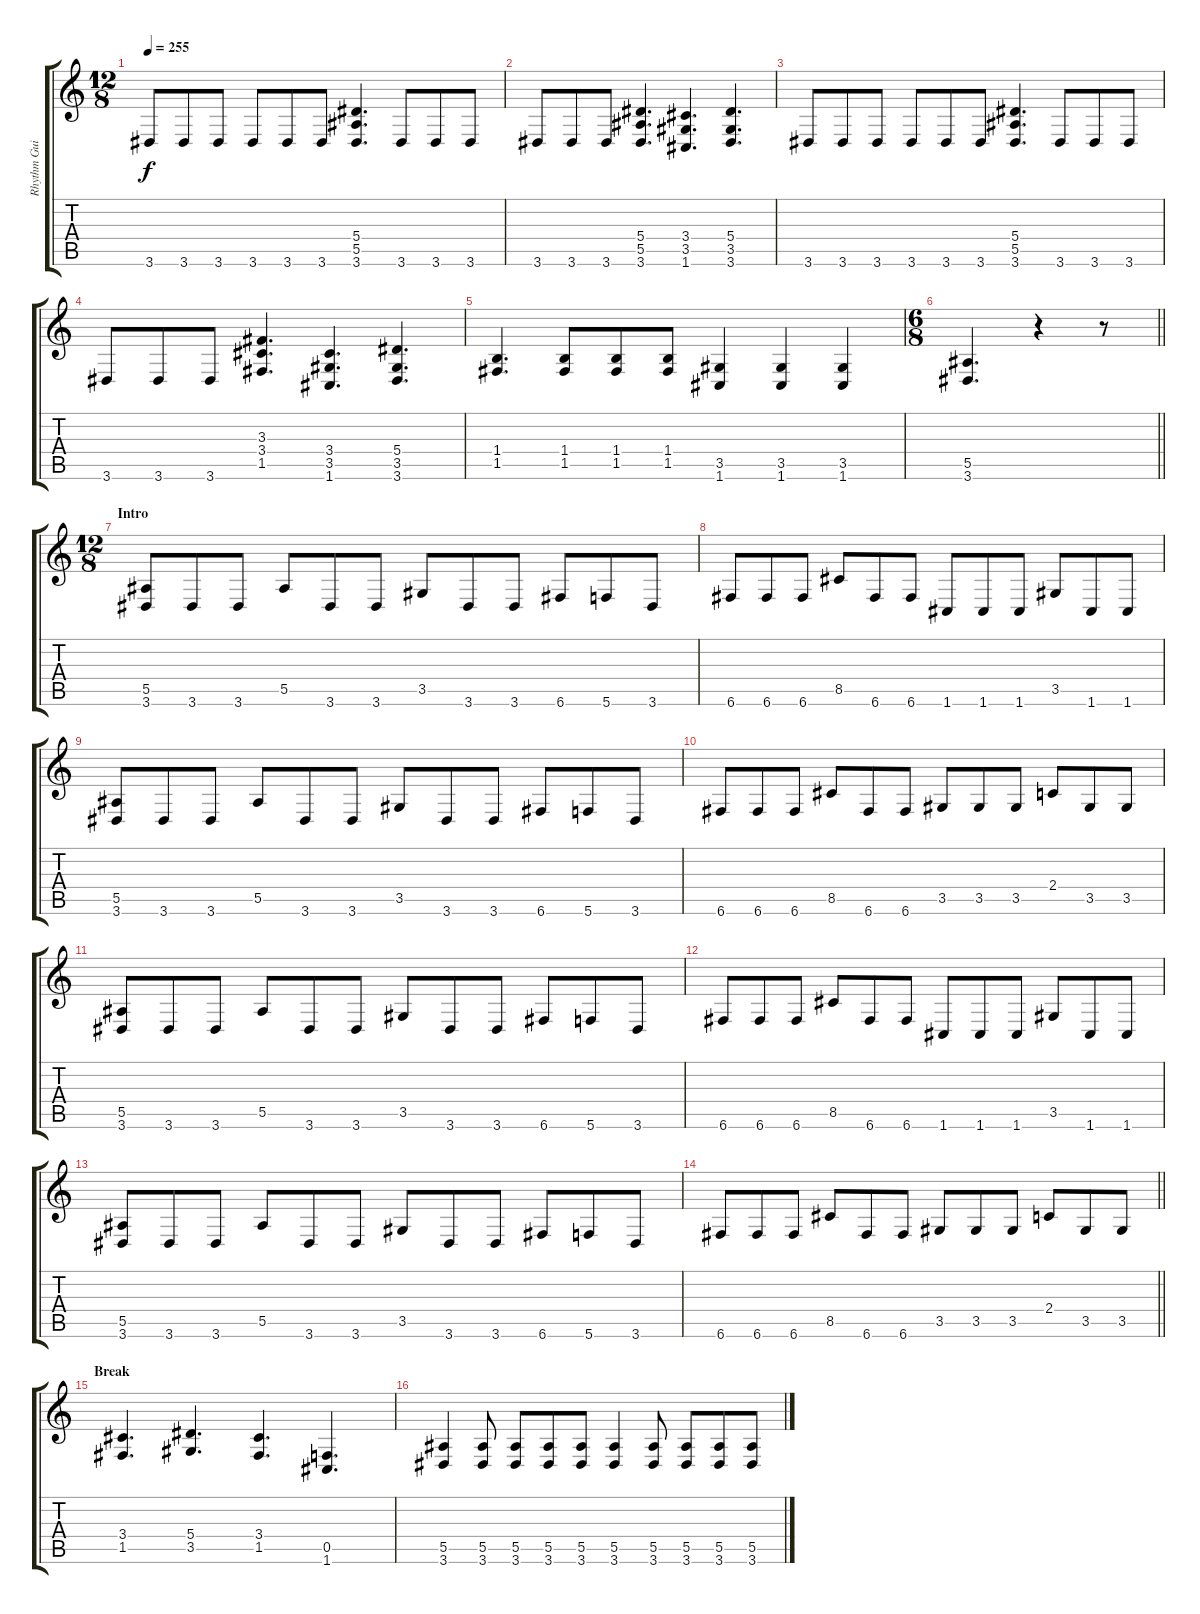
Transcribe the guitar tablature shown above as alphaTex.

\track ("Rhythm Guitar" "Rhythm Gui") {instrument distortionguitar}
\staff {score tabs}
\tuning (C4 G3 Eb3 Bb2 F2 C2) {hide}
\ts (12 8)
\tempo 255
\clef g2
\ks c
3.6.8{dy f} 3.6.8 3.6.8 3.6.8 3.6.8 3.6.8 (5.4 5.5 3.6).4{d} 3.6.8 3.6.8 3.6.8 |
3.6.8 3.6.8 3.6.8 (5.4 5.5 3.6).4{d} (3.4 3.5 1.6).4{d} (5.4 3.5 3.6).4{d} |
3.6.8 3.6.8 3.6.8 3.6.8 3.6.8 3.6.8 (5.4 5.5 3.6).4{d} 3.6.8 3.6.8 3.6.8 |
3.6.8 3.6.8 3.6.8 (3.3 3.4 1.5).4{d} (3.4 3.5 1.6).4{d} (5.4 3.5 3.6).4{d} |
(1.4 1.5).4{d} (1.4 1.5).8 (1.4 1.5).8 (1.4 1.5).8 (3.5 1.6).4 (3.5 1.6).4 (3.5 1.6).4 |
\ts (6 8)
\barLineRight lightlight
(5.5 3.6).4{d} r.4 r.8 |
\ts (12 8)
\section ("" "Intro")
(5.5 3.6).8 3.6.8 3.6.8 5.5.8 3.6.8 3.6.8 3.5.8 3.6.8 3.6.8 6.6.8 5.6.8 3.6.8 |
6.6.8 6.6.8 6.6.8 8.5.8 6.6.8 6.6.8 1.6.8 1.6.8 1.6.8 3.5.8 1.6.8 1.6.8 |
(5.5 3.6).8 3.6.8 3.6.8 5.5.8 3.6.8 3.6.8 3.5.8 3.6.8 3.6.8 6.6.8 5.6.8 3.6.8 |
6.6.8 6.6.8 6.6.8 8.5.8 6.6.8 6.6.8 3.5.8 3.5.8 3.5.8 2.4.8 3.5.8 3.5.8 |
(5.5 3.6).8 3.6.8 3.6.8 5.5.8 3.6.8 3.6.8 3.5.8 3.6.8 3.6.8 6.6.8 5.6.8 3.6.8 |
6.6.8 6.6.8 6.6.8 8.5.8 6.6.8 6.6.8 1.6.8 1.6.8 1.6.8 3.5.8 1.6.8 1.6.8 |
(5.5 3.6).8 3.6.8 3.6.8 5.5.8 3.6.8 3.6.8 3.5.8 3.6.8 3.6.8 6.6.8 5.6.8 3.6.8 |
\barLineRight lightlight
6.6.8 6.6.8 6.6.8 8.5.8 6.6.8 6.6.8 3.5.8 3.5.8 3.5.8 2.4.8 3.5.8 3.5.8 |
\section ("" "Break")
(3.4 1.5).4{d} (5.4 3.5).4{d} (3.4 1.5).4{d} (0.5 1.6).4{d} |
(5.5 3.6).4 (5.5 3.6).8 (5.5 3.6).8 (5.5 3.6).8 (5.5 3.6).8 (5.5 3.6).4 (5.5 3.6).8 (5.5 3.6).8 (5.5 3.6).8 (5.5 3.6).8
